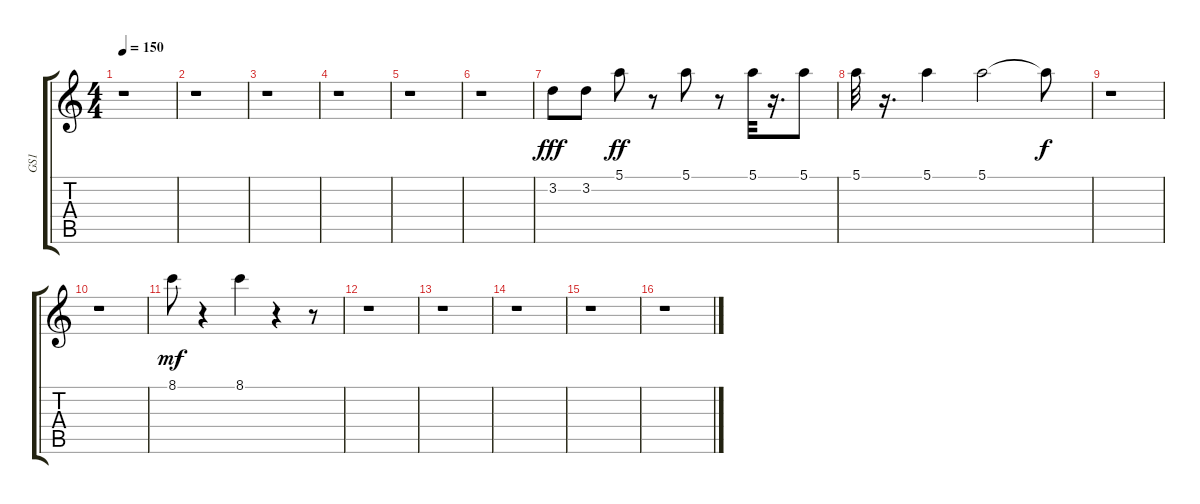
\track ("GS1" "GS1") {instrument overdrivenguitar}
\staff {score tabs}
\tuning (E4 B3 G3 D3 A2 E2) {hide}
\ts (4 4)
\tempo 150
\clef g2
\ks c
r.1{dy fff} |
r.1 |
r.1 |
r.1 |
r.1 |
r.1 |
3.2.8 3.2.8 5.1.8{dy ff} r.8 5.1.8 r.8 5.1.32 r.16{d} 5.1.8 |
5.1.32 r.16{d} 5.1.4 5.1.2 5.1{t}.8{dy f} |
r.1 |
r.1 |
8.1.8{dy mf} r.4 8.1.4 r.4 r.8 |
r.1 |
r.1 |
r.1 |
r.1 |
r.1
